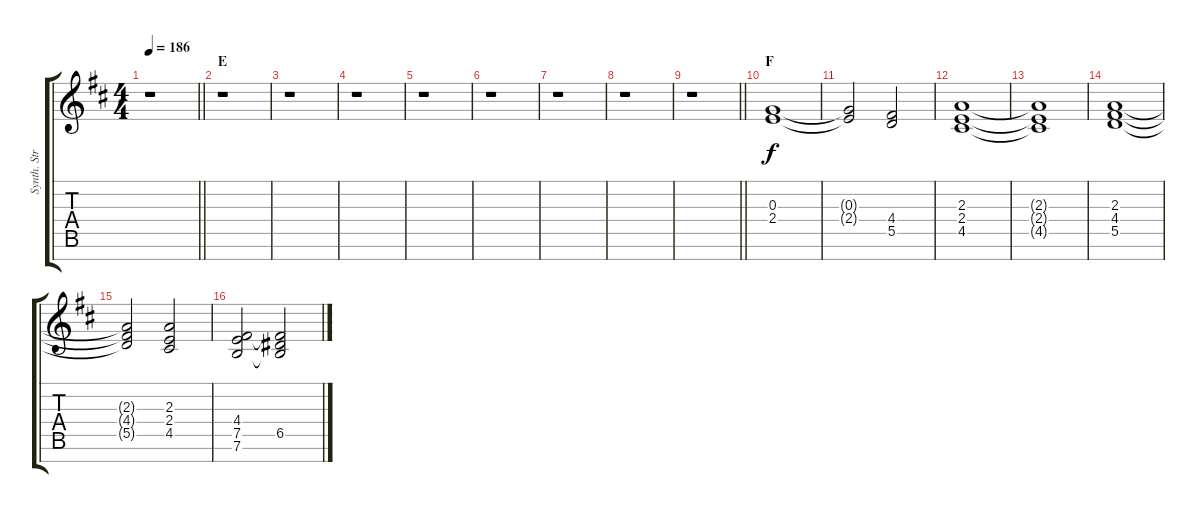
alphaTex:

\track ("Synth. Strings" "Synth. Str") {instrument stringensemble1}
\staff {score tabs}
\tuning (E5 B4 G4 D4 A3 E3 B2) {hide}
\ts (4 4)
\tempo 186
\clef g2
\barLineRight lightlight
\ks d
r.1{dy f} |
\section ("" "E")
r.1 |
r.1 |
r.1 |
r.1 |
r.1 |
r.1 |
r.1 |
\barLineRight lightlight
r.1 |
\section ("" "F")
(0.3 2.4).1 |
(0.3{t} 2.4{t}).2 (4.4 5.5).2 |
(2.3 2.4 4.5).1 |
(2.3{t} 2.4{t} 4.5{t}).1 |
(2.3 4.4 5.5).1 |
(2.3{t} 4.4{t} 5.5{t}).2 (2.3 2.4 4.5).2 |
(4.4 7.5 7.6).2 (4.4{t} 6.5 7.6{t}).2
